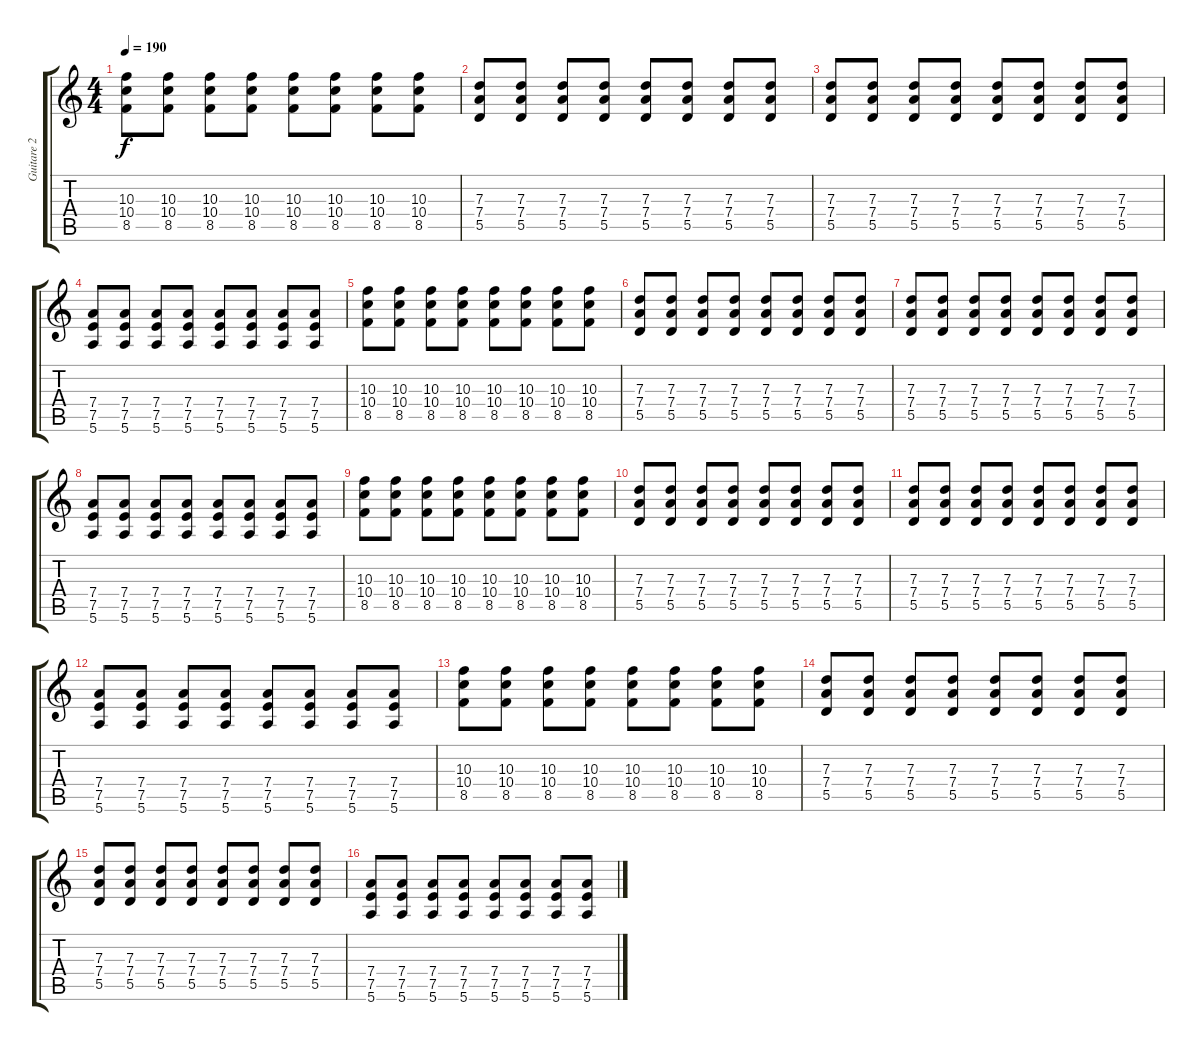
\track ("Guitare 2" "Guitare 2") {instrument distortionguitar}
\staff {score tabs}
\tuning (E4 B3 G3 D3 A2 E2) {hide}
\ts (4 4)
\tempo 190
\clef g2
\ks c
(10.3 10.4 8.5).8{dy f} (10.3 10.4 8.5).8 (10.3 10.4 8.5).8 (10.3 10.4 8.5).8 (10.3 10.4 8.5).8 (10.3 10.4 8.5).8 (10.3 10.4 8.5).8 (10.3 10.4 8.5).8 |
(7.3 7.4 5.5).8 (7.3 7.4 5.5).8 (7.3 7.4 5.5).8 (7.3 7.4 5.5).8 (7.3 7.4 5.5).8 (7.3 7.4 5.5).8 (7.3 7.4 5.5).8 (7.3 7.4 5.5).8 |
(7.3 7.4 5.5).8 (7.3 7.4 5.5).8 (7.3 7.4 5.5).8 (7.3 7.4 5.5).8 (7.3 7.4 5.5).8 (7.3 7.4 5.5).8 (7.3 7.4 5.5).8 (7.3 7.4 5.5).8 |
(7.4 7.5 5.6).8{volume 15 instrument distortionguitar} (7.4 7.5 5.6).8 (7.4 7.5 5.6).8 (7.4 7.5 5.6).8 (7.4 7.5 5.6).8 (7.4 7.5 5.6).8 (7.4 7.5 5.6).8 (7.4 7.5 5.6).8 |
(10.3 10.4 8.5).8 (10.3 10.4 8.5).8 (10.3 10.4 8.5).8 (10.3 10.4 8.5).8 (10.3 10.4 8.5).8 (10.3 10.4 8.5).8 (10.3 10.4 8.5).8 (10.3 10.4 8.5).8 |
(7.3 7.4 5.5).8 (7.3 7.4 5.5).8 (7.3 7.4 5.5).8 (7.3 7.4 5.5).8 (7.3 7.4 5.5).8 (7.3 7.4 5.5).8 (7.3 7.4 5.5).8 (7.3 7.4 5.5).8 |
(7.3 7.4 5.5).8 (7.3 7.4 5.5).8 (7.3 7.4 5.5).8 (7.3 7.4 5.5).8 (7.3 7.4 5.5).8 (7.3 7.4 5.5).8 (7.3 7.4 5.5).8 (7.3 7.4 5.5).8 |
(7.4 7.5 5.6).8{volume 15 instrument distortionguitar} (7.4 7.5 5.6).8 (7.4 7.5 5.6).8 (7.4 7.5 5.6).8 (7.4 7.5 5.6).8 (7.4 7.5 5.6).8 (7.4 7.5 5.6).8 (7.4 7.5 5.6).8 |
(10.3 10.4 8.5).8 (10.3 10.4 8.5).8 (10.3 10.4 8.5).8 (10.3 10.4 8.5).8 (10.3 10.4 8.5).8 (10.3 10.4 8.5).8 (10.3 10.4 8.5).8 (10.3 10.4 8.5).8 |
(7.3 7.4 5.5).8 (7.3 7.4 5.5).8 (7.3 7.4 5.5).8 (7.3 7.4 5.5).8 (7.3 7.4 5.5).8 (7.3 7.4 5.5).8 (7.3 7.4 5.5).8 (7.3 7.4 5.5).8 |
(7.3 7.4 5.5).8 (7.3 7.4 5.5).8 (7.3 7.4 5.5).8 (7.3 7.4 5.5).8 (7.3 7.4 5.5).8 (7.3 7.4 5.5).8 (7.3 7.4 5.5).8 (7.3 7.4 5.5).8 |
(7.4 7.5 5.6).8{volume 15 instrument distortionguitar} (7.4 7.5 5.6).8 (7.4 7.5 5.6).8 (7.4 7.5 5.6).8 (7.4 7.5 5.6).8 (7.4 7.5 5.6).8 (7.4 7.5 5.6).8 (7.4 7.5 5.6).8 |
(10.3 10.4 8.5).8 (10.3 10.4 8.5).8 (10.3 10.4 8.5).8 (10.3 10.4 8.5).8 (10.3 10.4 8.5).8 (10.3 10.4 8.5).8 (10.3 10.4 8.5).8 (10.3 10.4 8.5).8 |
(7.3 7.4 5.5).8 (7.3 7.4 5.5).8 (7.3 7.4 5.5).8 (7.3 7.4 5.5).8 (7.3 7.4 5.5).8 (7.3 7.4 5.5).8 (7.3 7.4 5.5).8 (7.3 7.4 5.5).8 |
(7.3 7.4 5.5).8 (7.3 7.4 5.5).8 (7.3 7.4 5.5).8 (7.3 7.4 5.5).8 (7.3 7.4 5.5).8 (7.3 7.4 5.5).8 (7.3 7.4 5.5).8 (7.3 7.4 5.5).8 |
(7.4 7.5 5.6).8{volume 15 instrument distortionguitar} (7.4 7.5 5.6).8 (7.4 7.5 5.6).8 (7.4 7.5 5.6).8 (7.4 7.5 5.6).8 (7.4 7.5 5.6).8 (7.4 7.5 5.6).8 (7.4 7.5 5.6).8
